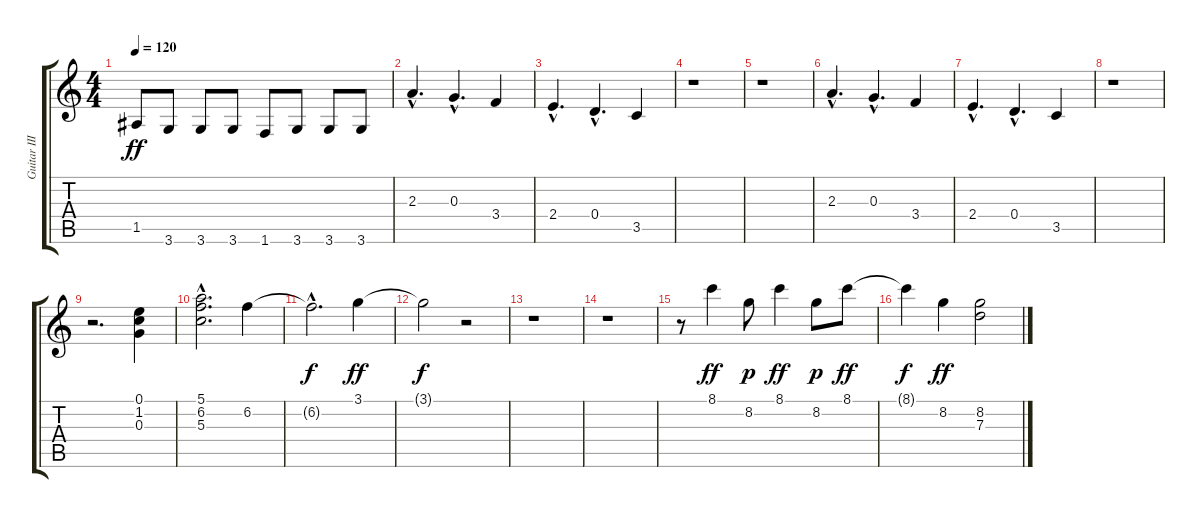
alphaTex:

\track ("Guitar III" "Guitar III") {instrument electricguitarjazz}
\staff {score tabs}
\tuning (E4 B3 G3 D3 A2 E2) {hide}
\ts (4 4)
\tempo 120
\clef g2
\ks c
1.5.8{dy ff} 3.6.8 3.6.8 3.6.8 1.6.8 3.6.8 3.6.8 3.6.8 |
2.3{hac}.4{d} 0.3{hac}.4{d} 3.4.4 |
2.4{hac}.4{d} 0.4{hac}.4{d} 3.5.4 |
r.1 |
r.1 |
2.3{hac}.4{d} 0.3{hac}.4{d} 3.4.4 |
2.4{hac}.4{d} 0.4{hac}.4{d} 3.5.4 |
r.1 |
r.2{d} (0.1 1.2 0.3).4 |
(5.1{hac} 6.2{hac} 5.3{hac}).2{d} 6.2.4 |
6.2{hac t}.2{d dy f} 3.1.4{dy ff} |
3.1{t}.2{dy f} r.2 |
r.1 |
r.1 |
r.8 8.1.4{dy ff} 8.2.8{dy p} 8.1.4{dy ff} 8.2.8{dy p} 8.1.8{dy ff} |
8.1{t}.4{dy f} 8.2.4{dy ff} (8.2 7.3).2
